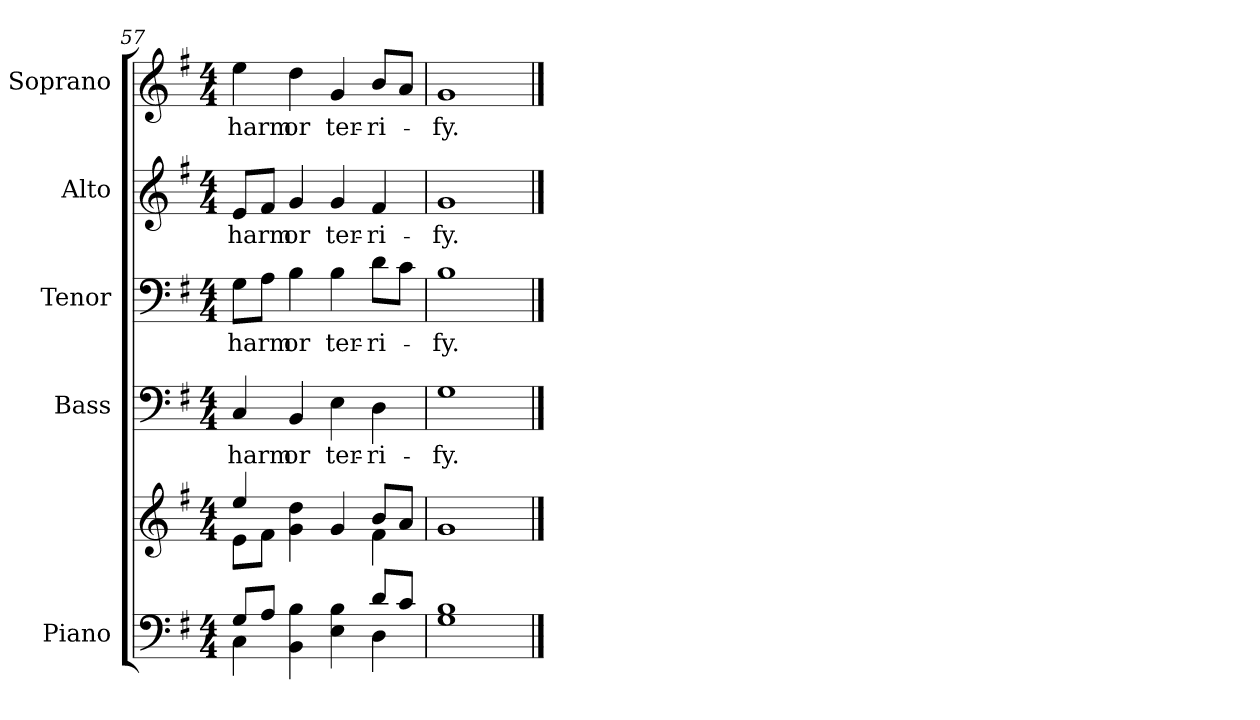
**kern	**kern	**kern	**text	**kern	**text	**kern	**text	**kern	**text
*part5	*part5	*part4	*part4	*part3	*part3	*part2	*part2	*part1	*part1
*staff6	*staff5	*staff4	*staff4	*staff3	*staff3	*staff2	*staff2	*staff1	*staff1
*I"Piano	*	*I"Bass	*	*I"Tenor	*	*I"Alto	*	*I"Soprano	*
*I'Pno.	*	*I'B.	*	*I'T.	*	*I'A.	*	*I'S.	*
*clefF4	*clefG2	*clefF4	*	*clefF4	*	*clefG2	*	*clefG2	*
*k[f#]	*k[f#]	*k[f#]	*	*k[f#]	*	*k[f#]	*	*k[f#]	*
*G:	*G:	*G:	*	*G:	*	*G:	*	*G:	*
*M4/4	*M4/4	*M4/4	*	*M4/4	*	*M4/4	*	*M4/4	*
=57	=57	=57	=57	=57	=57	=57	=57	=57	=57
*^	*^	*	*	*	*	*	*	*	*
!	!	!	!	!	!LO:LY:b:color=#000000	!	!	!	!	!	!
!	!	!	!	!	!	!	!LO:LY:b:color=#000000	!	!	!	!
!	!	!	!	!	!	!	!	!	!LO:LY:b:color=#000000	!	!
!	!	!	!	!	!	!	!	!	!	!	!LO:LY:b:color=#000000
8Gi/L	4Ci\	4eei/	8ei\L	4Ci/	harm	8Gi\L	harm	8ei/L	harm	4eei\	harm
8Ai/J	.	.	8f#i\J	.	.	8Ai\J	.	8f#i/J	.	.	.
!	!	!	!	!	!LO:LY:b:color=#000000	!	!	!	!	!	!
!	!	!	!	!	!	!	!LO:LY:b:color=#000000	!	!	!	!
!	!	!	!	!	!	!	!	!	!LO:LY:b:color=#000000	!	!
!	!	!	!	!	!	!	!	!	!	!	!LO:LY:b:color=#000000
4BBi\ 4Bi	4ryy	4gi\ 4ddi	4ryy	4BBi/	or	4Bi\	or	4gi/	or	4ddi\	or
!	!	!	!	!	!LO:LY:b:color=#000000	!	!	!	!	!	!
!	!	!	!	!	!	!	!LO:LY:b:color=#000000	!	!	!	!
!	!	!	!	!	!	!	!	!	!LO:LY:b:color=#000000	!	!
!	!	!	!	!	!	!	!	!	!	!	!LO:LY:b:color=#000000
4Ei\ 4Bi	4ryy	4gi/	4ryy	4Ei\	ter-	4Bi\	ter-	4gi/	ter-	4gi/	ter-
!	!	!	!	!	!LO:LY:b:color=#000000	!	!	!	!	!	!
!	!	!	!	!	!	!	!LO:LY:b:color=#000000	!	!	!	!
!	!	!	!	!	!	!	!	!	!LO:LY:b:color=#000000	!	!
!	!	!	!	!	!	!	!	!	!	!	!LO:LY:b:color=#000000
8di/L	4Di\	8bi/L	4f#i\	4Di\	-ri-	8di\L	-ri-	4f#i/	-ri-	8bi/L	-ri-
8ci/J	.	8ai/J	.	.	.	8ci\J	.	.	.	8ai/J	.
*v	*v	*	*	*	*	*	*	*	*	*	*
*	*v	*v	*	*	*	*	*	*	*	*
=58	=58	=58	=58	=58	=58	=58	=58	=58	=58
!	!	!	!LO:LY:b:color=#000000	!	!	!	!	!	!
!	!	!	!	!	!LO:LY:b:color=#000000	!	!	!	!
!	!	!	!	!	!	!	!LO:LY:b:color=#000000	!	!
!	!	!	!	!	!	!	!	!	!LO:LY:b:color=#000000
1Gi 1Bi	1gi	1Gi	-fy.	1Bi	-fy.	1gi	-fy.	1gi	-fy.
==	==	==	==	==	==	==	==	==	==
*-	*-	*-	*-	*-	*-	*-	*-	*-	*-
